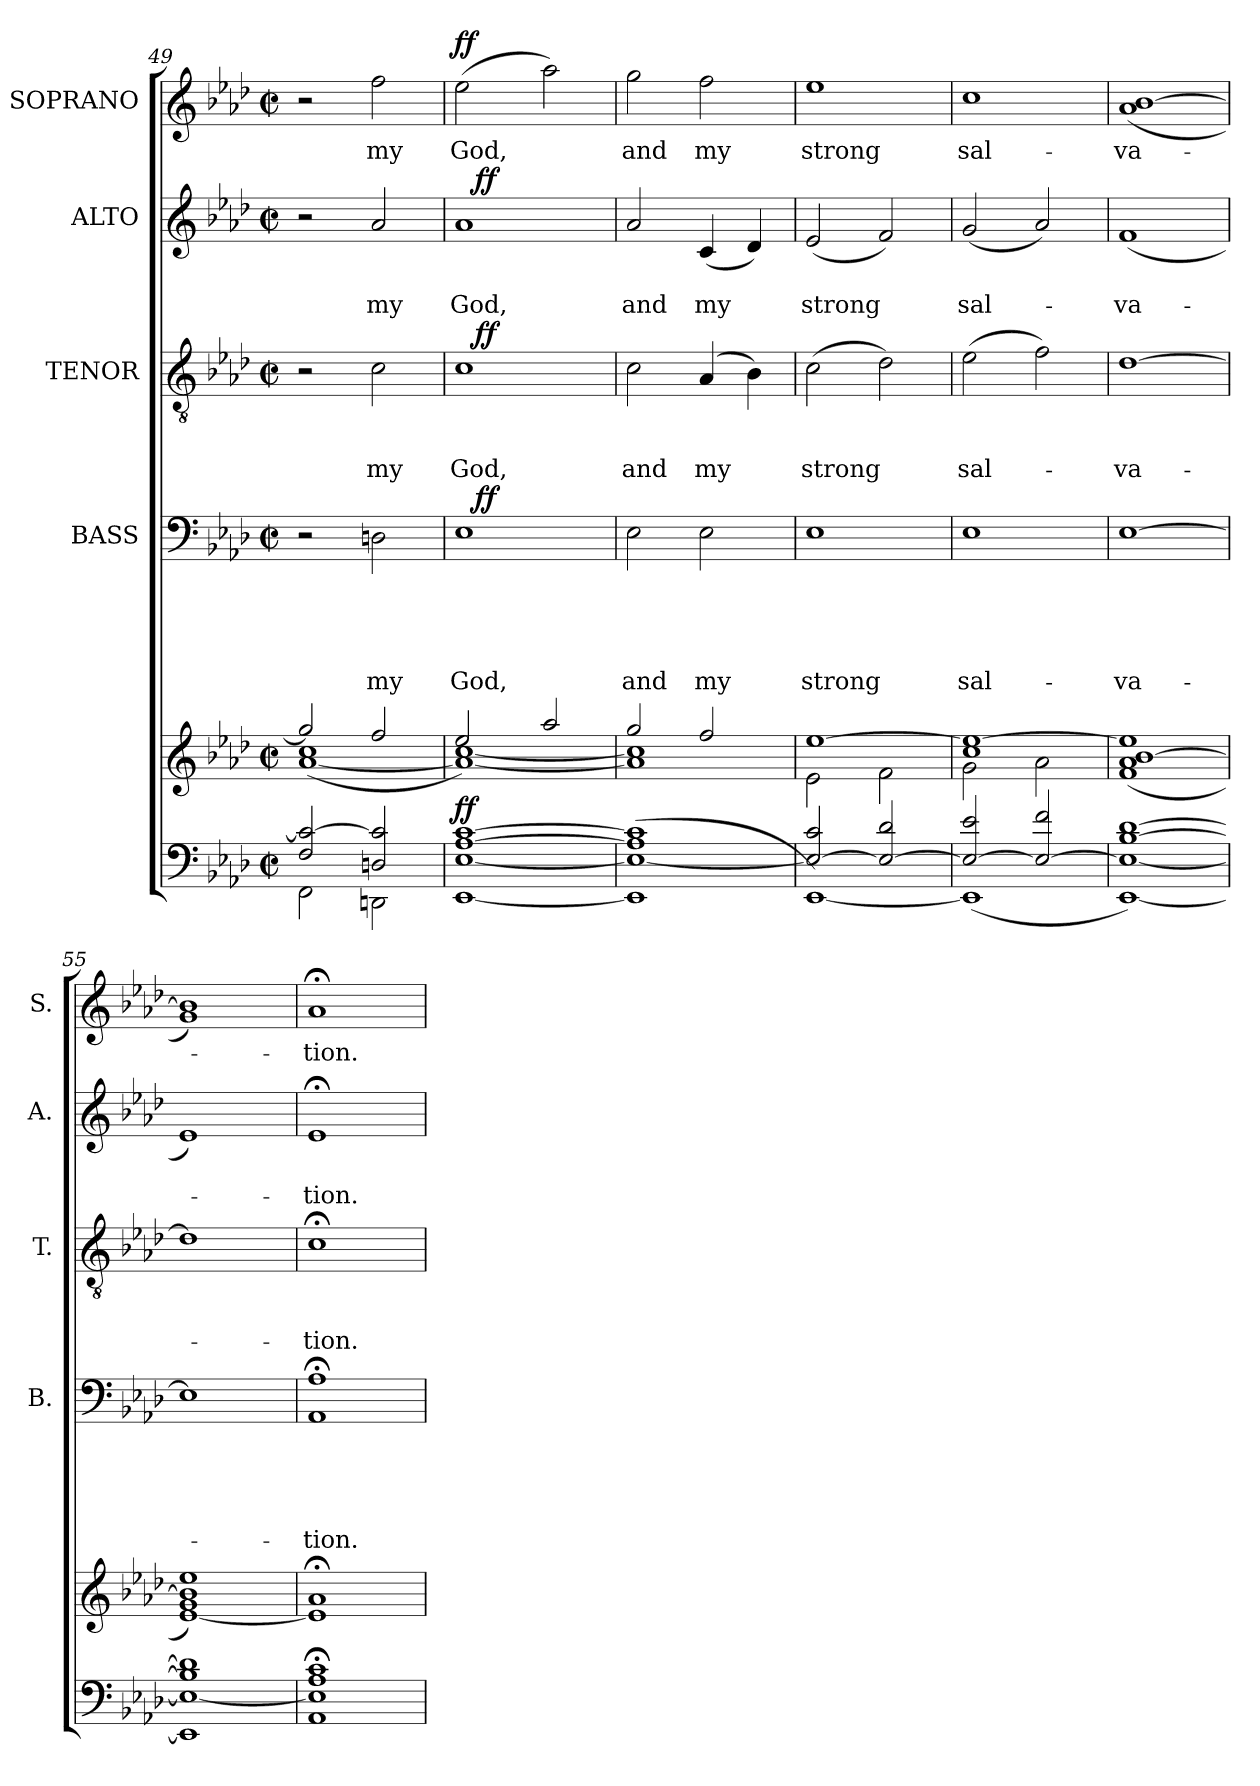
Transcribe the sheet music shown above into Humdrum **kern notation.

**kern	**dynam	**kern	**kern	**text	**text	**text	**text	**text	**dynam	**kern	**text	**text	**text	**dynam	**kern	**text	**text	**dynam	**kern	**text	**dynam
*part6	*part6	*part5	*part4	*part4	*part4	*part4	*part4	*part4	*part4	*part3	*part3	*part3	*part3	*part3	*part2	*part2	*part2	*part2	*part1	*part1	*part1
*staff6	*staff6	*staff5	*staff4	*staff4	*staff4	*staff4	*staff4	*staff4	*staff4	*staff3	*staff3	*staff3	*staff3	*staff3	*staff2	*staff2	*staff2	*staff2	*staff1	*staff1	*staff1
*	*	*	*I"BASS	*	*	*	*	*	*	*I"TENOR	*	*	*	*	*I"ALTO	*	*	*	*I"SOPRANO	*	*
*	*	*	*I'B.	*	*	*	*	*	*	*I'T.	*	*	*	*	*I'A.	*	*	*	*I'S.	*	*
!!LO:LB:g=z
*clefF4	*	*clefG2	*clefF4	*	*	*	*	*	*	*clefGv2	*	*	*	*	*clefG2	*	*	*	*clefG2	*	*
*k[b-e-a-d-]	*	*k[b-e-a-d-]	*k[b-e-a-d-]	*	*	*	*	*	*	*k[b-e-a-d-]	*	*	*	*	*k[b-e-a-d-]	*	*	*	*k[b-e-a-d-]	*	*
*A-:	*	*A-:	*A-:	*	*	*	*	*	*	*A-:	*	*	*	*	*A-:	*	*	*	*A-:	*	*
*M2/2	*	*M2/2	*M2/2	*	*	*	*	*	*	*M2/2	*	*	*	*	*M2/2	*	*	*	*M2/2	*	*
*met(c|)	*	*met(c|)	*met(c|)	*	*	*	*	*	*	*met(c|)	*	*	*	*	*met(c|)	*	*	*	*met(c|)	*	*
=49	=49	=49	=49	=49	=49	=49	=49	=49	=49	=49	=49	=49	=49	=49	=49	=49	=49	=49	=49	=49	=49
*^	*	*^	*	*	*	*	*	*	*	*	*	*	*	*	*	*	*	*	*	*	*
2F/ 2c/_	2FF\	.	2gg/]	(<[<1a- 1cc	2r	.	.	.	.	.	.	2r	.	.	.	.	2r	.	.	.	2r	.	.
!	!	!	!	!	!	!	!	!	!	!LO:LY:b	!	!	!	!	!LO:LY:b	!	!	!	!LO:LY:b	!	!	!LO:LY:b	!
2Dn/ 2c/]	2DDn\	.	2ff/	.	2Dn\	.	.	.	.	my	.	2c\	.	.	my	.	2a-/	.	my	.	2ff\	my	.
=50	=50	=50	=50	=50	=50	=50	=50	=50	=50	=50	=50	=50	=50	=50	=50	=50	=50	=50	=50	=50	=50	=50	=50
!	!	!LO:DY:a	!	!	!	!	!	!	!	!LO:LY:b	!	!	!	!	!LO:LY:b	!	!	!	!LO:LY:b	!	!	!LO:LY:b	!LO:DY:a
*v	*v	*	*	*	*^	*	*	*	*	*	*	*^	*	*	*	*	*^	*	*	*	*	*	*
[<1EE- [>1E- [>1A- [>1c	ff	2ee-/)	1a-_ [<1cc	1E-	16ryy	.	.	.	.	God,	.	1c	16ryy	.	.	God,	.	1a-	16ryy	.	God,	.	(>2ee-\	God,	ff
!	!	!	!	!	!	!	!	!	!	!	!LO:DY:a	!	!	!	!	!	!LO:DY:a	!	!	!	!	!LO:DY:a	!	!	!
.	.	.	.	.	2...ryy	.	.	.	.	.	ff	.	2...ryy	.	.	.	ff	.	2...ryy	.	.	ff	.	.	.
.	.	2aa-/	.	.	.	.	.	.	.	.	.	.	.	.	.	.	.	.	.	.	.	.	2aa-\)	.	.
=51	=51	=51	=51	=51	=51	=51	=51	=51	=51	=51	=51	=51	=51	=51	=51	=51	=51	=51	=51	=51	=51	=51	=51	=51	=51
!	!	!	!	!	!	!	!	!	!	!LO:LY:b	!	!	!	!	!	!LO:LY:b	!	!	!	!	!LO:LY:b	!	!	!LO:LY:b	!
*	*	*	*	*v	*v	*	*	*	*	*	*	*	*	*	*	*	*	*v	*v	*	*	*	*	*	*
*	*	*	*	*	*	*	*	*	*	*	*v	*v	*	*	*	*	*	*	*	*	*	*	*
(<1EE-] 1E-_ 1A-] 1c]	.	2gg/	1a-] 1cc]	2E-\	.	.	.	.	and	.	2c\	.	.	and	.	2a-/	.	and	.	2gg\	and	.
!	!	!	!	!	!	!	!	!	!LO:LY:b	!	!	!	!	!LO:LY:b	!	!	!	!LO:LY:b	!	!	!LO:LY:b	!
.	.	2ff/	.	2E-\	.	.	.	.	my	.	(4A-/	.	.	my	.	(<4c/	.	my	.	2ff\	my	.
.	.	.	.	.	.	.	.	.	.	.	4B-\)	.	.	.	.	4d-/)	.	.	.	.	.	.
=52	=52	=52	=52	=52	=52	=52	=52	=52	=52	=52	=52	=52	=52	=52	=52	=52	=52	=52	=52	=52	=52	=52
*^	*	*	*	*	*	*	*	*	*	*	*	*	*	*	*	*	*	*	*	*	*	*
!	!	!	!	!	!	!	!	!	!	!LO:LY:b	!	!	!	!	!LO:LY:b	!	!	!	!LO:LY:b	!	!	!LO:LY:b	!
2E-/_ 2c/	[<1EE-)	.	[>1ee-	2e-\	1E-	.	.	.	.	strong	.	(>2c\	.	.	strong	.	(<2e-/	.	strong	.	1ee-	strong	.
2E-/_ 2d-/	.	.	.	2f\	.	.	.	.	.	.	.	2d-\)	.	.	.	.	2f/)	.	.	.	.	.	.
=53	=53	=53	=53	=53	=53	=53	=53	=53	=53	=53	=53	=53	=53	=53	=53	=53	=53	=53	=53	=53	=53	=53	=53
!	!	!	!	!	!	!	!	!	!	!LO:LY:b	!	!	!	!	!LO:LY:b	!	!	!	!LO:LY:b	!	!	!LO:LY:b	!
2E-/_ 2e-/	(<1EE-]	.	1cc 1ee-_	2g\	1E-	.	.	.	.	sal-	.	(>2e-\	.	.	sal-	.	(<2g/	.	sal-	.	1cc	sal-	.
2E-/_ 2f/	.	.	.	2a-\	.	.	.	.	.	.	.	2f\)	.	.	.	.	2a-/)	.	.	.	.	.	.
*v	*v	*	*	*	*	*	*	*	*	*	*	*	*	*	*	*	*	*	*	*	*	*	*
=54	=54	=54	=54	=54	=54	=54	=54	=54	=54	=54	=54	=54	=54	=54	=54	=54	=54	=54	=54	=54	=54	=54
!	!	!	!	!	!	!	!	!	!LO:LY:b	!	!	!	!	!LO:LY:b	!	!	!	!LO:LY:b	!	!	!LO:LY:b	!
*	*	*v	*v	*	*	*	*	*	*	*	*	*	*	*	*	*	*	*	*	*	*	*
[<1EE- 1E-_ [>1B- [>1d-)	.	(>1f 1a- [<1b- 1ee-]	[>1E-	.	.	.	.	-va-	.	[>1d-	.	.	-va-	.	(<1f	.	-va-	.	(<1a- [>1b-	-va-	.
=55	=55	=55	=55	=55	=55	=55	=55	=55	=55	=55	=55	=55	=55	=55	=55	=55	=55	=55	=55	=55	=55
1EE-] 1E-_ 1B-] 1d-]	.	[<1e- 1g 1b-] 1ee-)	1E-]	.	.	.	.	.	.	1d-]	.	.	.	.	1e-)	.	.	.	1g 1b-])	.	.
=56	=56	=56	=56	=56	=56	=56	=56	=56	=56	=56	=56	=56	=56	=56	=56	=56	=56	=56	=56	=56	=56
!	!	!	!	!	!	!	!	!LO:LY:b	!	!	!	!	!LO:LY:b	!	!	!	!LO:LY:b	!	!	!LO:LY:b	!
1AA-;< 1E-];< 1A-;< 1c;<	.	1e-]; 1a-;	1AA-;< 1A-;<	.	.	.	.	-tion.	.	1c;<	.	.	-tion.	.	1e-;	.	-tion.	.	1a-;	-tion.	.
=	=	=	=	=	=	=	=	=	=	=	=	=	=	=	=	=	=	=	=	=	=
*-	*-	*-	*-	*-	*-	*-	*-	*-	*-	*-	*-	*-	*-	*-	*-	*-	*-	*-	*-	*-	*-
